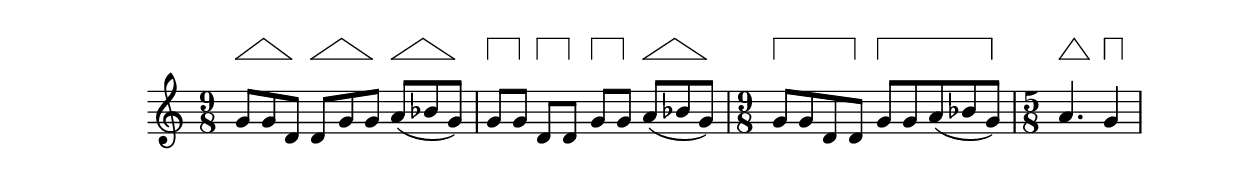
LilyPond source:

% DO NOT EDIT this file manually; it is automatically
% generated from Documentation/snippets/new
% Make any changes in Documentation/snippets/new/
% and then run scripts/auxiliar/makelsr.py
%
% This file is in the public domain.
%% Note: this file works from version 2.14.0
\version "2.15.19"

\header {
%% Translation of GIT committish: 2d548a99cb9dba80f2ff035582009477cd37eceb
  texidoces = "
La agrupación de pulsos dentro de un compás está controlada por la
propiedad de contexto @code{beatStructure}.  Hay establecidos valores
de @code{beatStructure} para muchos tipos de compases en
@file{scm/time-signature-settings.scm}.  Los valores de
@code{beatStructure} se pueden cambiar o establecer con @code{\\set}.
Como alternativa, se puede usar la función de Scheme
@code{set-time-signature} para establecer tanto el compás como la
estructura de pulsos.  @code{set-time-signature} acepta tres
argumentos: el número de pulsos, la longitud del pulso y la agrupación
interna de los pulsos en el compás.  Tanto @code{\\time} como
@code{set-time-signature} se aplican al contexto @code{Timing}, por lo
que no restablecen los valores de @code{beatStructure} ni de
@code{baseMoment} que se establezcan en otros contextos de nivel
inferior, como @code{Voice}.

Si el grabador @code{Measure_grouping_engraver} está incluido en uno
de los contextos de presentación, se imprimirán signos de agrupación
de pulsos.  Estos símbolos facilitan la lectura de música moderna
rítmicamente compleja.  En este ejemplo, el compás de 9/8 se agrupa
según dos patrones distintos utilizando los dos métodos, mientras que
el compás de 5/8 se agrupa de acuerdo con el ajuste predeterminado que
está en @file{scm/time-signature-settings.scm}:

"
doctitlees = "Símbolos de dirección y símbolos de agrupación de compás"


%% Translation of GIT committish: 0a868be38a775ecb1ef935b079000cebbc64de40
  texidocde = "
Optionen, mit denen die Balken in einem Takt gruppiert werden, sind
durch die Scheme-Funktion @code{set-time-signature} erhältlich, die
drei Argumente braucht:  Die Zahl der Taktschläge, die Länge des
Schlages und die interne gruppieren von Balken in dem Takt.  Wenn der
@code{Measure_grouping_engraver} hinzugefügt worden ist, erstellt
diese Funktion auch @code{MeasureGrouping}-(Taktgruppen)-Zeichen.  Derartige
Zeichen erleichtern das Lesen von rhythmisch komplexer Musik.  In dem
Beispiel ist der 9/8-Takt in 2, 2, 2 und 3 aufgeteilt.  Das wird
der @code{set-time-signature}-Funktion als das dritte Argument mitgegeben:
@code{'(2 2 2 3)}:

"
  doctitlede = "Dirigierzeichen Taktgruppenzeichen"



%% Translation of GIT committish: 190a067275167c6dc9dd0afef683d14d392b7033
  texidocfr = "
Les règles de ligature par mesure sont gérées par la propriété
@code{beatStructure}.  Ses valeurs par défaut sont répertoriées, par
métrique, dans le fichier @code{scm/@/time-@/signature@/-settings@/.scm}.  Elles
sont modifiables grâce à la commande @code{\\set}.
La fonction Scheme @code{set-time-signature} permet quant à elle de
définir à la fois la métrique et la pulsation.  Celle-ci prend trois
arguments@tie{}: le nombre de pulsations, la durée de la pulsation et le
regroupement des pulsations dans la mesure.   @code{\\time} et
@code{set-time-signature} s'appliquent tous deux au contexte
@code{Timing}@tie{}; ils ne redéfiniront donc pas les valeurs de
@code{beatStructure} ou @code{baseMoment} lorsque qu'elles sont
modifiées dans un contexte de niveau inférieur comme @code{Voice} par
exemple.
Si l'on fait appel au @code{Measure_grouping_engraver}, la fonction
@code{set-time-signature} créera aussi des symboles
@code{MeasureGrouping}.  Ces symboles aident à la lecture des œuvres
modernes à la rythmique complexe.  Dans l'exemple qui suit, la mesure à
9/8 est divisée en 2, 2, 2 et 3, alors que la mesure à 5/8 répond aux
règles par défaut contenues dans le fichier @w{@code{scm/@/beam@/-settings@/.scm}}.

"
  doctitlefr = "Signes de direction signes de sous-groupe"

  lsrtags = "rhythms"
  texidoc = "
Beat grouping within a measure is controlled by the context property
@code{beatStructure}.  Values of @code{beatStructure} are
established for many time signatures in
@file{scm/time-signature-settings.scm}.  Values of @code{beatStructure}
can be changed or set with @code{\\set}.
Alternatively, the
Scheme function @code{set-time-signature} can be used to both
set the time signature and establish the beat structure.
@code{set-time-signature}, takes three arguments: the
number of beats, the beat length, and the internal grouping of beats in
the measure.  @code{\\time} and @code{set-time-signature} both apply
to the @code{Timing} context, so they will not reset values of
@code{beatStructure} or @code{baseMoment} that are set in
other lower-level contexts, such as @code{Voice}.

If the @code{Measure_grouping_engraver} is included
in one of the display contexts, measure grouping signs will be
created.  Such signs ease reading rhythmically complex modern music.
In the example, the 9/8 measure is grouped in two different
patterns using the two different methods, while the 5/8 measure
is grouped according to the default setting in
@file{scm/time-signature-settings.scm}:
"
  doctitle = "Conducting signs measure grouping signs"
} % begin verbatim



\score {
  \new Voice \relative c'' {
    \time 9/8
    g8 g d d g g a( bes g) |
    \set Timing.beatStructure = #'(2 2 2 3)
    g8 g d d g g a( bes g) |
    \time #'(4 5) 9/8
    g8 g d d g g a( bes g) |
    \time 5/8
    a4. g4 |
  }
  \layout {
    \context {
      \Staff
      \consists "Measure_grouping_engraver"
    }
  }
}
